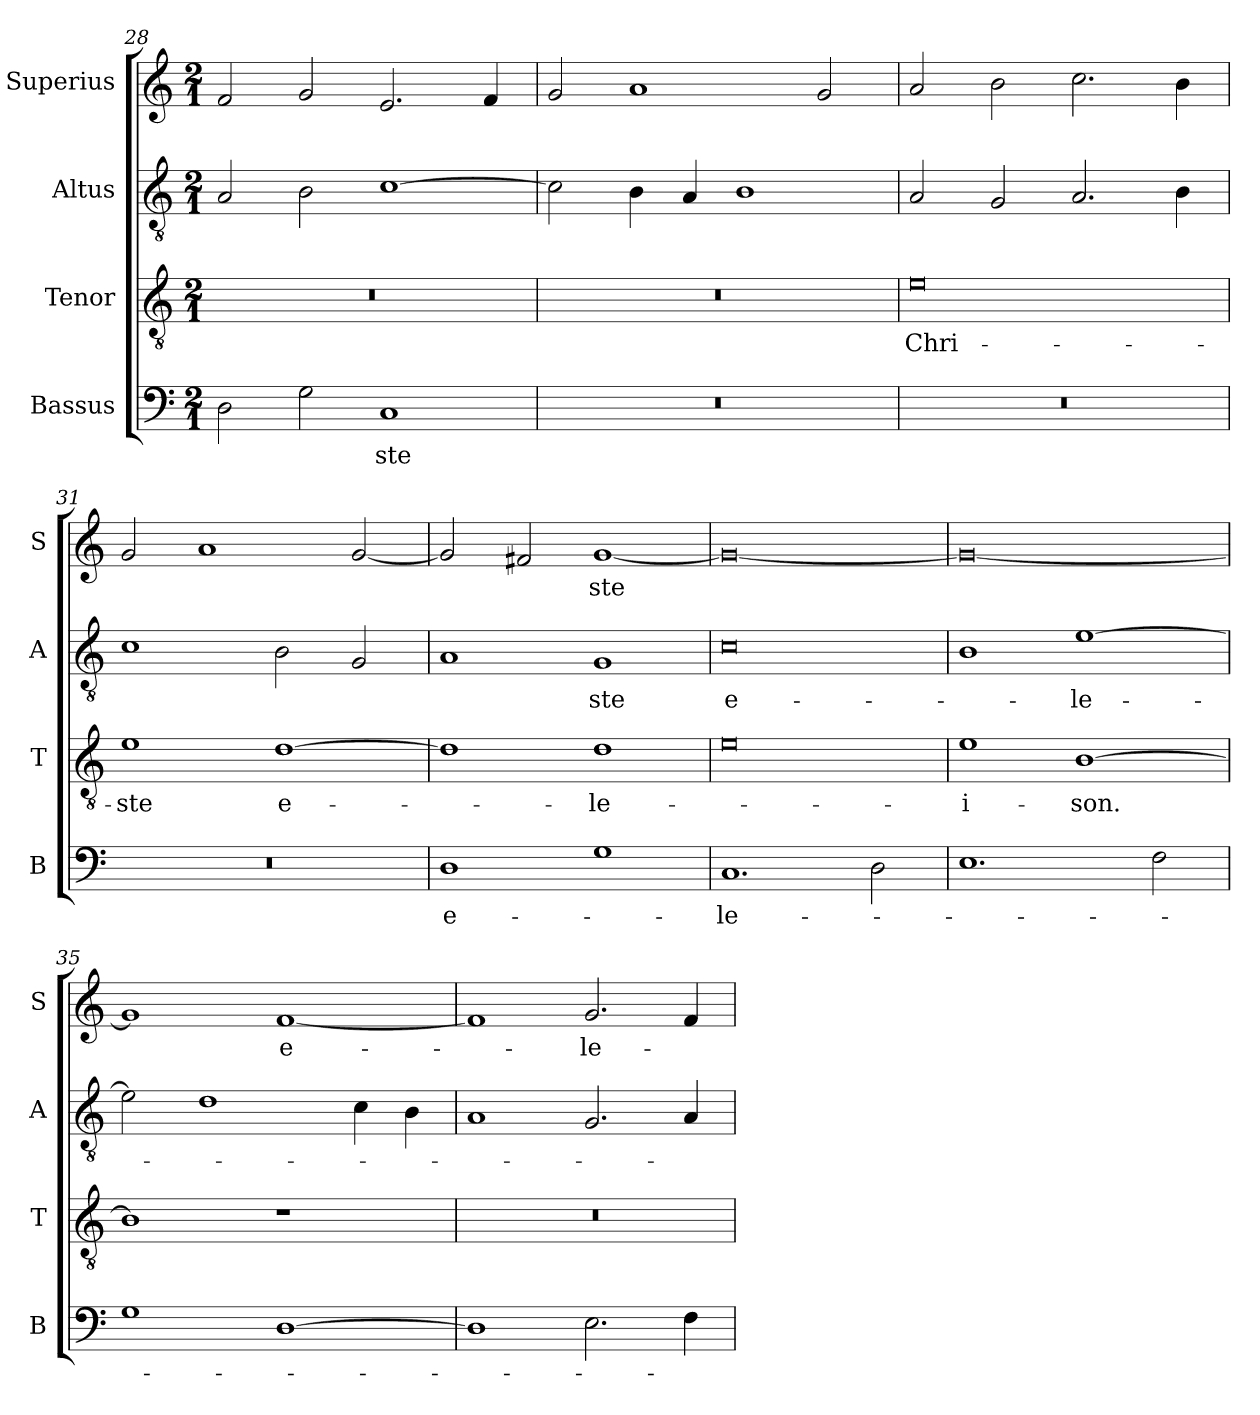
**kern	**text	**kern	**text	**kern	**text	**kern	**text
*part4	*part4	*part3	*part3	*part2	*part2	*part1	*part1
*staff4	*staff4	*staff3	*staff3	*staff2	*staff2	*staff1	*staff1
*I"Bassus	*	*I"Tenor	*	*I"Altus	*	*I"Superius	*
*I'B	*	*I'T	*	*I'A	*	*I'S	*
*clefF4	*	*clefGv2	*	*clefGv2	*	*clefG2	*
*k[]	*	*k[]	*	*k[]	*	*k[]	*
*M2/1	*	*M2/1	*	*M2/1	*	*M2/1	*
=28	=28	=28	=28	=28	=28	=28	=28
2D	.	0r	.	2A	.	2f	.
2G	.	.	.	2B	.	2g	.
1C	-ste	.	.	[1c	.	2.e	.
.	.	.	.	.	.	4f	.
=29	=29	=29	=29	=29	=29	=29	=29
0r	.	0r	.	2c]	.	2g	.
.	.	.	.	4B	.	1a	.
.	.	.	.	4A	.	.	.
.	.	.	.	1B	.	.	.
.	.	.	.	.	.	2g	.
=30	=30	=30	=30	=30	=30	=30	=30
0r	.	0e	Chri-	2A	.	2a	.
.	.	.	.	2G	.	2b	.
.	.	.	.	2.A	.	2.cc	.
.	.	.	.	4B	.	4b	.
=31	=31	=31	=31	=31	=31	=31	=31
0r	.	1e	-ste	1c	.	2g	.
.	.	.	.	.	.	1a	.
.	.	[1d	e-	2B	.	.	.
.	.	.	.	2G	.	[2g	.
=32	=32	=32	=32	=32	=32	=32	=32
1D	e-	1d]	.	1A	.	2g]	.
.	.	.	.	.	.	2f#X	.
1G	.	1d	-le-	1G	-ste	[1g	-ste
=33	=33	=33	=33	=33	=33	=33	=33
1.C	-le-	0e	.	0c	e-	0g_	.
2D	.	.	.	.	.	.	.
=34	=34	=34	=34	=34	=34	=34	=34
1.E	.	1e	-i-	1B	.	0g_	.
.	.	[1B	-son.	[1e	-le-	.	.
2F	.	.	.	.	.	.	.
=35	=35	=35	=35	=35	=35	=35	=35
1G	.	1B]	.	2e]	.	1g]	.
.	.	.	.	1d	.	.	.
[1D	.	1r	.	.	.	[1f	e-
.	.	.	.	4c	.	.	.
.	.	.	.	4B	.	.	.
=36	=36	=36	=36	=36	=36	=36	=36
1D]	.	0r	.	1A	.	1f]	.
2.E	.	.	.	2.G	.	2.g	-le-
4F	.	.	.	4A	.	4f	.
=	=	=	=	=	=	=	=
*-	*-	*-	*-	*-	*-	*-	*-
